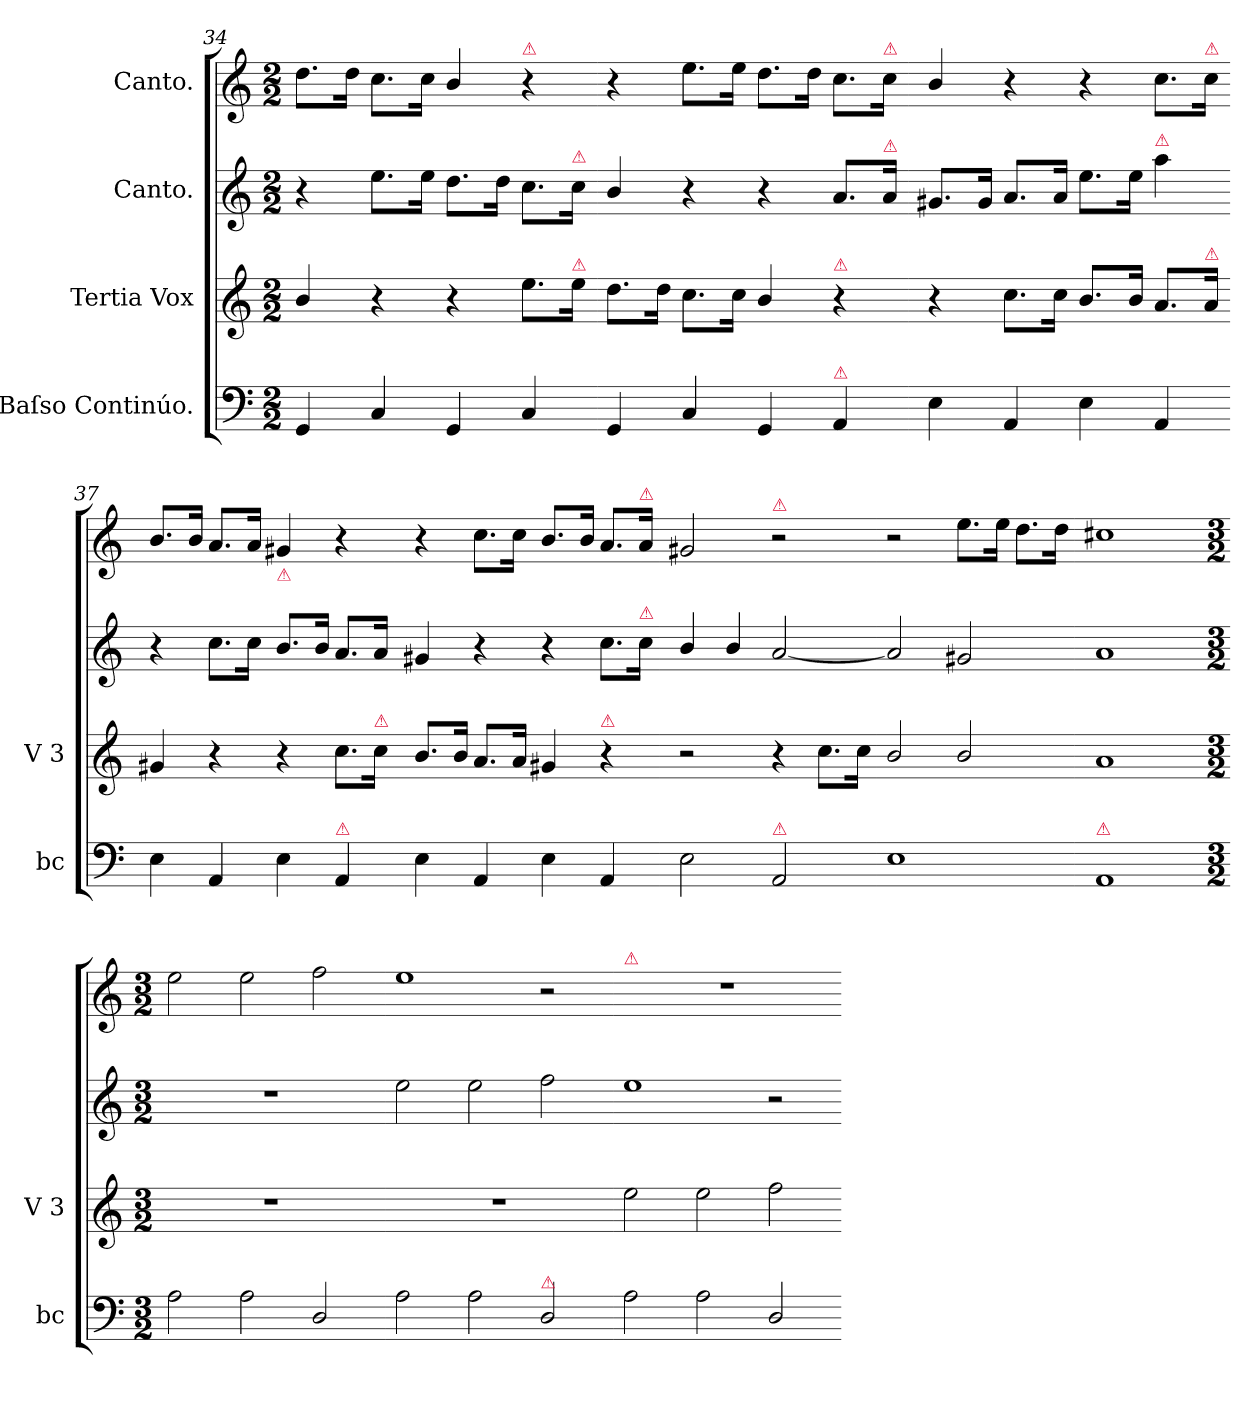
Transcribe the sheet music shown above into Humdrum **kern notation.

**kern	**kern	**kern	**kern
*part4	*part3	*part2	*part1
*staff4	*staff3	*staff2	*staff1
*I"Baſso Continúo.	*I"Tertia Vox	*I"Canto.	*I"Canto.
*I'bc	*I'V 3	*	*
*clefF4	*clefG2	*clefG2	*clefG2
*k[]	*k[]	*k[]	*k[]
*a:	*a:	*a:	*a:
*M2/2	*M2/2	*M2/2	*M2/2
=34	=34	=34	=34
4GG/	4b/	4r	8.dd\L
.	.	.	16dd\Jk
4C/	4r	8.ee\L	8.cc\L
.	.	16ee\Jk	16cc\Jk
4GG/	4r	8.dd\L	4b/
.	.	16dd\Jk	.
!	!	!	!LO:TX:a:color=crimson:t=⚠
4C/	8.ee\L	8.cc\L	4r
!	!	!LO:TX:a:color=crimson:t=⚠	!
!	!LO:TX:a:color=crimson:t=⚠	!	!
.	16ee\Jk	16cc\Jk	.
=35-	=35-	=35-	=35-
4GG/	8.dd\L	4b/	4r
.	16dd\Jk	.	.
4C/	8.cc\L	4r	8.ee\L
.	16cc\Jk	.	16ee\Jk
4GG/	4b/	4r	8.dd\L
.	.	.	16dd\Jk
!	!LO:TX:a:color=crimson:t=⚠	!	!
!LO:TX:a:color=crimson:t=⚠	!	!	!
4AA/	4r	8.a/L	8.cc\L
!	!	!	!LO:TX:a:color=crimson:t=⚠
!	!	!LO:TX:a:color=crimson:t=⚠	!
.	.	16a/Jk	16cc\Jk
=36-	=36-	=36-	=36-
4E\	4r	8.g#X/L	4b/
.	.	16g#/Jk	.
4AA/	8.cc\L	8.a/L	4r
.	16cc\Jk	16a/Jk	.
4E\	8.b/L	8.ee\L	4r
.	16b/Jk	16ee\Jk	.
!	!	!LO:TX:a:color=crimson:t=⚠	!
4AA/	8.a/L	4aa\	8.cc\L
!	!	!	!LO:TX:a:color=crimson:t=⚠
!	!LO:TX:a:color=crimson:t=⚠	!	!
.	16a/Jk	.	16cc\Jk
=37-	=37-	=37-	=37-
4E\	4g#X/	4r	8.b/L
.	.	.	16b/Jk
4AA/	4r	8.cc\L	8.a/L
.	.	16cc\Jk	16a/Jk
!	!	!	!LO:TX:b:color=crimson:t=⚠
4E\	4r	8.b/L	4g#X/
.	.	16b/Jk	.
!LO:TX:a:color=crimson:t=⚠	!	!	!
4AA/	8.cc\L	8.a/L	4r
!	!LO:TX:a:color=crimson:t=⚠	!	!
.	16cc\Jk	16a/Jk	.
=38-	=38-	=38-	=38-
4E\	8.b/L	4g#X/	4r
.	16b/Jk	.	.
4AA/	8.a/L	4r	8.cc\L
.	16a/Jk	.	16cc\Jk
4E\	4g#X/	4r	8.b/L
.	.	.	16b/Jk
!	!LO:TX:a:color=crimson:t=⚠	!	!
4AA/	4r	8.cc\L	8.a/L
!	!	!	!LO:TX:a:color=crimson:t=⚠
!	!	!LO:TX:a:color=crimson:t=⚠	!
.	.	16cc\Jk	16a/Jk
=39-	=39-	=39-	=39-
2E\	2r	4b/	2g#X/
.	.	4b/	.
!	!	!	!LO:TX:a:color=crimson:t=⚠
!LO:TX:a:color=crimson:t=⚠	!	!	!
2AA/	4r	[2a	2r
.	8.cc\L	.	.
.	16cc\Jk	.	.
=40-	=40-	=40-	=40-
1E	2b/	2a]	2r
.	2b/	2g#X/	8.ee\L
.	.	.	16ee\Jk
.	.	.	8.dd\L
.	.	.	16dd\Jk
=41-	=41-	=41-	=41-
!LO:TX:a:color=crimson:t=⚠	!	!	!
1AA	1a	1a	1cc#X
=-	=-	=-	=-
*M3/2	*M3/2	*M3/2	*M3/2
2A\	1.r	1.r	2ee\
2A\	.	.	2ee\
2D/	.	.	2ff\
=42-	=42-	=42-	=42-
2A\	1.r	2ee\	1ee
2A\	.	2ee\	.
!LO:TX:a:color=crimson:t=⚠	!	!	!
2D/	.	2ff\	2r
=43-	=43-	=43-	=43-
!	!	!	!LO:TX:a:color=crimson:t=⚠
2A\	2ee\	1ee	1.r
2A\	2ee\	.	.
2D/	2ff\	2r	.
=-	=-	=-	=-
*-	*-	*-	*-
